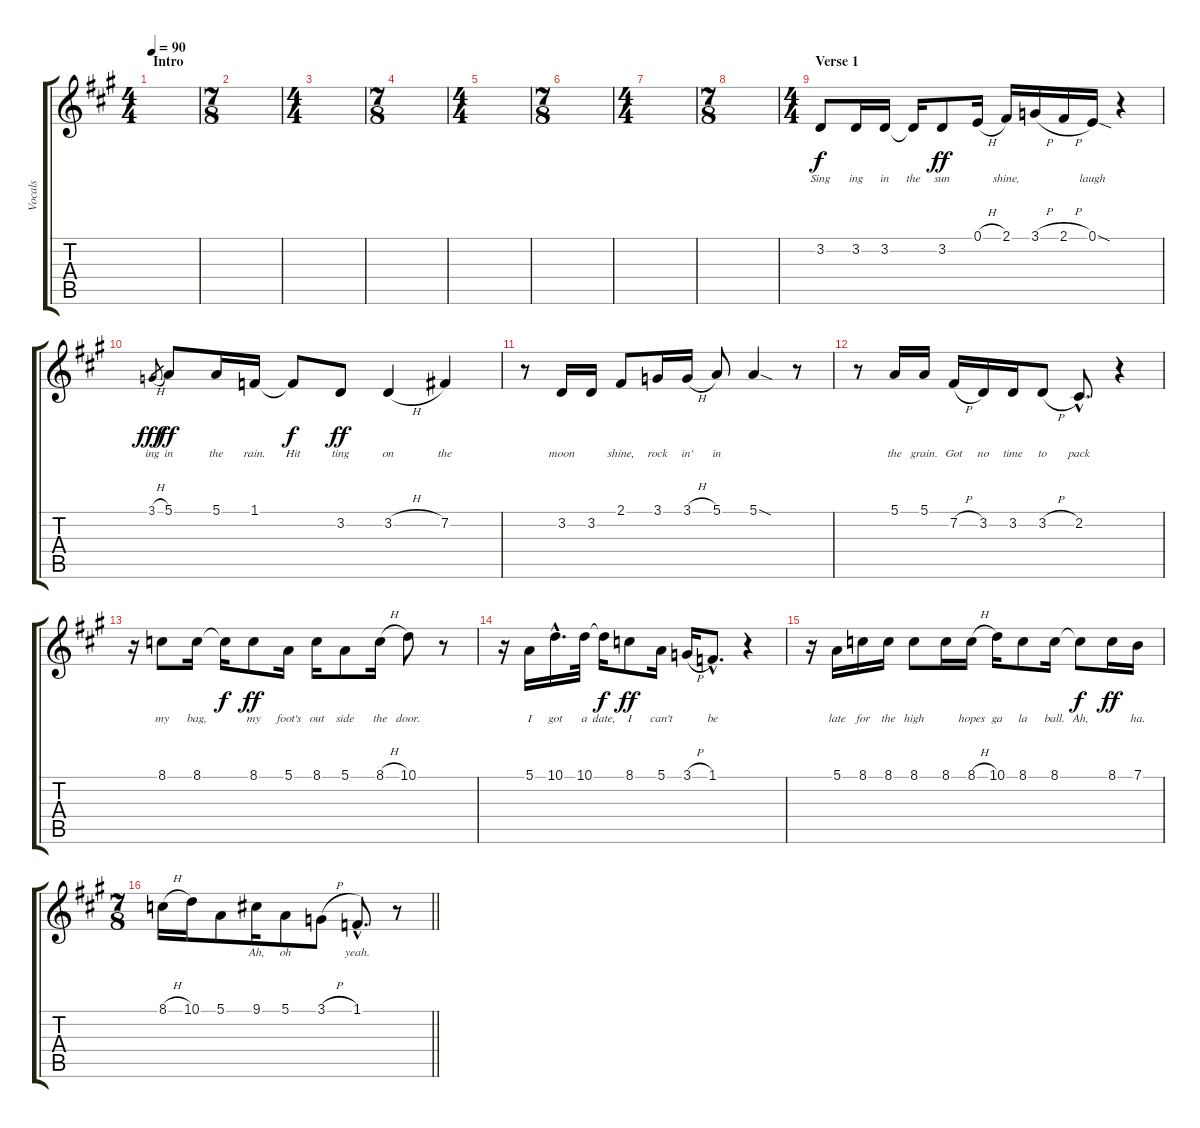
\track ("Vocals" "Vocals") {instrument oboe}
\staff {score tabs}
\tuning (E4 B3 G3 D3 A2 E2) {hide}
\ts (4 4)
\section ("" "Intro")
\tempo 90
\clef g2
\ks a
|
\ts (7 8)
|
\ts (4 4)
|
\ts (7 8)
|
\ts (4 4)
|
\ts (7 8)
|
\ts (4 4)
|
\ts (7 8)
|
\ts (4 4)
\section ("" "Verse 1")
3.2.8{lyrics (0 "Sing") lyrics (1 "") lyrics (2 "") lyrics (3 "") lyrics (4 "")} 3.2.16{lyrics (0 "ing") lyrics (1 "") lyrics (2 "") lyrics (3 "") lyrics (4 "")} 3.2.16{lyrics (0 "in") lyrics (1 "") lyrics (2 "") lyrics (3 "") lyrics (4 "")} 3.2{t}.16{lyrics (0 "the") lyrics (1 "") lyrics (2 "") lyrics (3 "") lyrics (4 "") dy f} 3.2.8{lyrics (0 "sun") lyrics (1 "") lyrics (2 "") lyrics (3 "") lyrics (4 "") dy ff} 0.1{h}.16{lyrics (0 "") lyrics (1 "") lyrics (2 "") lyrics (3 "") lyrics (4 "")} 2.1.16{lyrics (0 "shine,") lyrics (1 "") lyrics (2 "") lyrics (3 "") lyrics (4 "")} 3.1{h}.16{lyrics (0 "") lyrics (1 "") lyrics (2 "") lyrics (3 "") lyrics (4 "")} 2.1{h}.16{lyrics (0 "") lyrics (1 "") lyrics (2 "") lyrics (3 "") lyrics (4 "")} 0.1{sod}.16{lyrics (0 "laugh") lyrics (1 "") lyrics (2 "") lyrics (3 "") lyrics (4 "")} r.4 |
3.1{h}.8{lyrics (0 "ing") lyrics (1 "") lyrics (2 "") lyrics (3 "") lyrics (4 "") gr dy fff} 5.1.8{lyrics (0 "in") lyrics (1 "") lyrics (2 "") lyrics (3 "") lyrics (4 "") dy ff} 5.1.16{lyrics (0 "the") lyrics (1 "") lyrics (2 "") lyrics (3 "") lyrics (4 "")} 1.1.16{lyrics (0 "rain.") lyrics (1 "") lyrics (2 "") lyrics (3 "") lyrics (4 "")} 1.1{t}.8{lyrics (0 "Hit") lyrics (1 "") lyrics (2 "") lyrics (3 "") lyrics (4 "") dy f} 3.2.8{lyrics (0 "ting") lyrics (1 "") lyrics (2 "") lyrics (3 "") lyrics (4 "") dy ff} 3.2{h}.4{lyrics (0 "on") lyrics (1 "") lyrics (2 "") lyrics (3 "") lyrics (4 "")} 7.2.4{lyrics (0 "the") lyrics (1 "") lyrics (2 "") lyrics (3 "") lyrics (4 "")} |
r.8 3.2.16{lyrics (0 "moon") lyrics (1 "") lyrics (2 "") lyrics (3 "") lyrics (4 "")} 3.2.16{lyrics (0 "") lyrics (1 "") lyrics (2 "") lyrics (3 "") lyrics (4 "")} 2.1.8{lyrics (0 "shine,") lyrics (1 "") lyrics (2 "") lyrics (3 "") lyrics (4 "")} 3.1.16{lyrics (0 "rock") lyrics (1 "") lyrics (2 "") lyrics (3 "") lyrics (4 "")} 3.1{h}.16{lyrics (0 "in'") lyrics (1 "") lyrics (2 "") lyrics (3 "") lyrics (4 "")} 5.1.8{lyrics (0 "in") lyrics (1 "") lyrics (2 "") lyrics (3 "") lyrics (4 "")} 5.1{sod}.4{lyrics (0 "") lyrics (1 "") lyrics (2 "") lyrics (3 "") lyrics (4 "")} r.8 |
r.8 5.1.16{lyrics (0 "the") lyrics (1 "") lyrics (2 "") lyrics (3 "") lyrics (4 "")} 5.1.16{lyrics (0 "grain.") lyrics (1 "") lyrics (2 "") lyrics (3 "") lyrics (4 "")} 7.2{h}.16{lyrics (0 "Got") lyrics (1 "") lyrics (2 "") lyrics (3 "") lyrics (4 "")} 3.2.16{lyrics (0 "no") lyrics (1 "") lyrics (2 "") lyrics (3 "") lyrics (4 "")} 3.2.16{lyrics (0 "time") lyrics (1 "") lyrics (2 "") lyrics (3 "") lyrics (4 "")} 3.2{h}.8{lyrics (0 "to") lyrics (1 "") lyrics (2 "") lyrics (3 "") lyrics (4 "")} 2.2{hac}.8{d lyrics (0 "pack") lyrics (1 "") lyrics (2 "") lyrics (3 "") lyrics (4 "")} r.4 |
r.16 8.1.8{lyrics (0 "my") lyrics (1 "") lyrics (2 "") lyrics (3 "") lyrics (4 "")} 8.1.16{lyrics (0 "bag,") lyrics (1 "") lyrics (2 "") lyrics (3 "") lyrics (4 "")} 8.1{t}.16{lyrics (0 "") lyrics (1 "") lyrics (2 "") lyrics (3 "") lyrics (4 "") dy f} 8.1.8{lyrics (0 "my") lyrics (1 "") lyrics (2 "") lyrics (3 "") lyrics (4 "") dy ff} 5.1.16{lyrics (0 "foot's") lyrics (1 "") lyrics (2 "") lyrics (3 "") lyrics (4 "")} 8.1.16{lyrics (0 "out") lyrics (1 "") lyrics (2 "") lyrics (3 "") lyrics (4 "")} 5.1.8{lyrics (0 "side") lyrics (1 "") lyrics (2 "") lyrics (3 "") lyrics (4 "")} 8.1{h}.16{lyrics (0 "the") lyrics (1 "") lyrics (2 "") lyrics (3 "") lyrics (4 "")} 10.1.8{lyrics (0 "door.") lyrics (1 "") lyrics (2 "") lyrics (3 "") lyrics (4 "")} r.8 |
r.16 5.1.16{lyrics (0 "I") lyrics (1 "") lyrics (2 "") lyrics (3 "") lyrics (4 "")} 10.1{hac}.16{d lyrics (0 "got") lyrics (1 "") lyrics (2 "") lyrics (3 "") lyrics (4 "")} 10.1.32{lyrics (0 "a") lyrics (1 "") lyrics (2 "") lyrics (3 "") lyrics (4 "")} 10.1{t}.16{lyrics (0 "date,") lyrics (1 "") lyrics (2 "") lyrics (3 "") lyrics (4 "") dy f} 8.1.8{lyrics (0 "I") lyrics (1 "") lyrics (2 "") lyrics (3 "") lyrics (4 "") dy ff} 5.1.16{lyrics (0 "can't") lyrics (1 "") lyrics (2 "") lyrics (3 "") lyrics (4 "")} 3.1{h}.16{lyrics (0 "") lyrics (1 "") lyrics (2 "") lyrics (3 "") lyrics (4 "")} 1.1{hac}.8{d lyrics (0 "be") lyrics (1 "") lyrics (2 "") lyrics (3 "") lyrics (4 "")} r.4 |
r.16 5.1.16{lyrics (0 "late") lyrics (1 "") lyrics (2 "") lyrics (3 "") lyrics (4 "")} 8.1.16{lyrics (0 "for") lyrics (1 "") lyrics (2 "") lyrics (3 "") lyrics (4 "")} 8.1.16{lyrics (0 "the") lyrics (1 "") lyrics (2 "") lyrics (3 "") lyrics (4 "")} 8.1.8{lyrics (0 "high") lyrics (1 "") lyrics (2 "") lyrics (3 "") lyrics (4 "")} 8.1.16{lyrics (0 "") lyrics (1 "") lyrics (2 "") lyrics (3 "") lyrics (4 "")} 8.1{h}.16{lyrics (0 "hopes") lyrics (1 "") lyrics (2 "") lyrics (3 "") lyrics (4 "")} 10.1.16{lyrics (0 "ga") lyrics (1 "") lyrics (2 "") lyrics (3 "") lyrics (4 "")} 8.1.8{lyrics (0 "la") lyrics (1 "") lyrics (2 "") lyrics (3 "") lyrics (4 "")} 8.1.16{lyrics (0 "ball.") lyrics (1 "") lyrics (2 "") lyrics (3 "") lyrics (4 "")} 8.1{t}.8{lyrics (0 "Ah,") lyrics (1 "") lyrics (2 "") lyrics (3 "") lyrics (4 "") dy f} 8.1.16{lyrics (0 "") lyrics (1 "") lyrics (2 "") lyrics (3 "") lyrics (4 "") dy ff} 7.1.16{lyrics (0 "ha.") lyrics (1 "") lyrics (2 "") lyrics (3 "") lyrics (4 "")} |
\ts (7 8)
\barLineRight lightlight
8.1{h}.16{lyrics (0 "") lyrics (1 "") lyrics (2 "") lyrics (3 "") lyrics (4 "")} 10.1.16{lyrics (0 "") lyrics (1 "") lyrics (2 "") lyrics (3 "") lyrics (4 "")} 5.1.8{lyrics (0 "") lyrics (1 "") lyrics (2 "") lyrics (3 "") lyrics (4 "")} 9.1.16{lyrics (0 "Ah,") lyrics (1 "") lyrics (2 "") lyrics (3 "") lyrics (4 "")} 5.1.8{lyrics (0 "oh") lyrics (1 "") lyrics (2 "") lyrics (3 "") lyrics (4 "")} 3.1{h}.8{lyrics (0 "") lyrics (1 "") lyrics (2 "") lyrics (3 "") lyrics (4 "")} 1.1{hac}.8{d lyrics (0 "yeah.") lyrics (1 "") lyrics (2 "") lyrics (3 "") lyrics (4 "")} r.8
